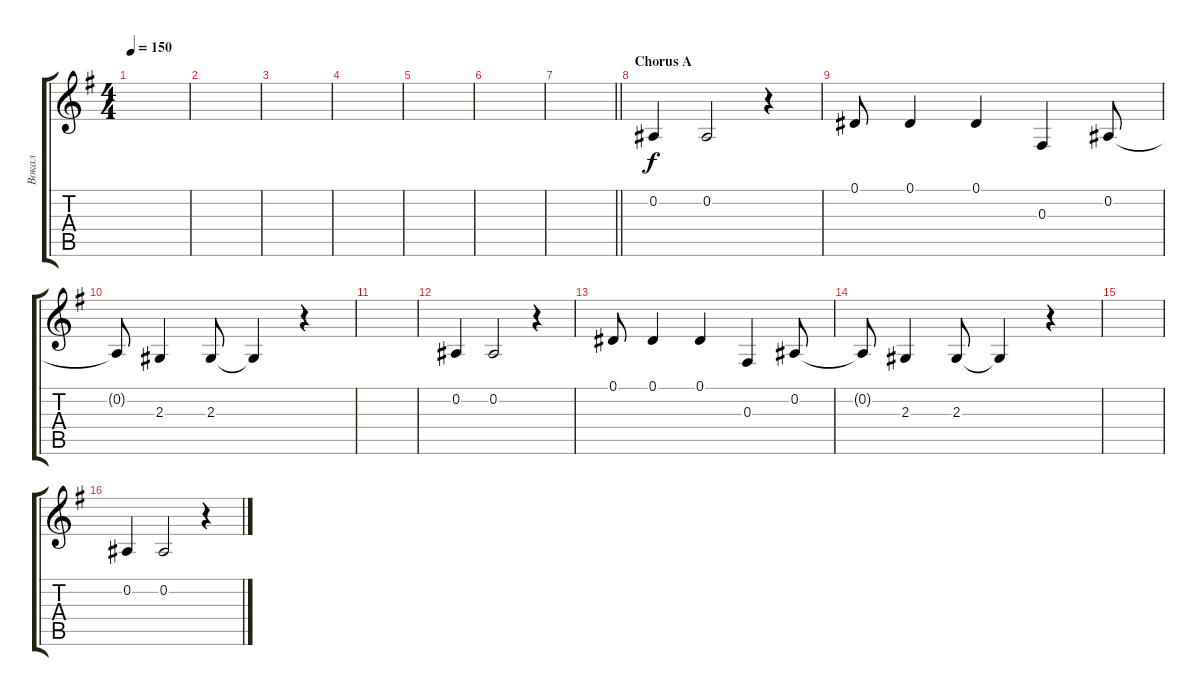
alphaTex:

\track ("Вокал" "Вокал") {instrument trumpet}
\staff {score tabs}
\tuning (Eb4 Bb3 Gb3 Db3 Ab2 Eb2) {hide}
\ts (4 4)
\tempo 150
\clef g2
\ks eminor
|
|
|
|
|
|
\barLineRight lightlight
|
\section ("" "Chorus A")
0.2.4 0.2.2 r.4 |
0.1.8 0.1.4 0.1.4 0.3.4 0.2.8 |
0.2{t}.8 2.3.4 2.3.8 2.3{t}.4 r.4 |
|
0.2.4 0.2.2 r.4 |
0.1.8 0.1.4 0.1.4 0.3.4 0.2.8 |
0.2{t}.8 2.3.4 2.3.8 2.3{t}.4 r.4 |
|
0.2.4 0.2.2 r.4
